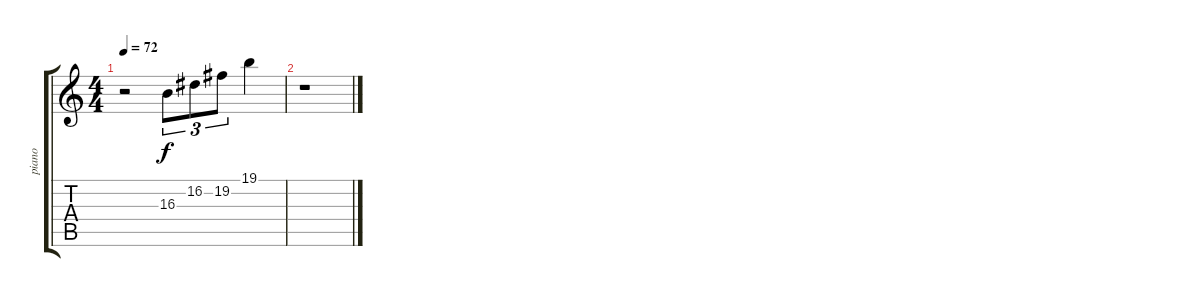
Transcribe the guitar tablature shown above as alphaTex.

\track ("piano" "piano") {instrument acousticgrandpiano}
\staff {score tabs}
\tuning (E4 B3 G3 D3 A2 E2) {hide}
\ts (4 4)
\tempo 72
\clef g2
\ks c
r.2{dy f} 16.3.8{tu (3 2)} 16.2.8{tu (3 2)} 19.2.8{tu (3 2)} 19.1.4 |
r.1
